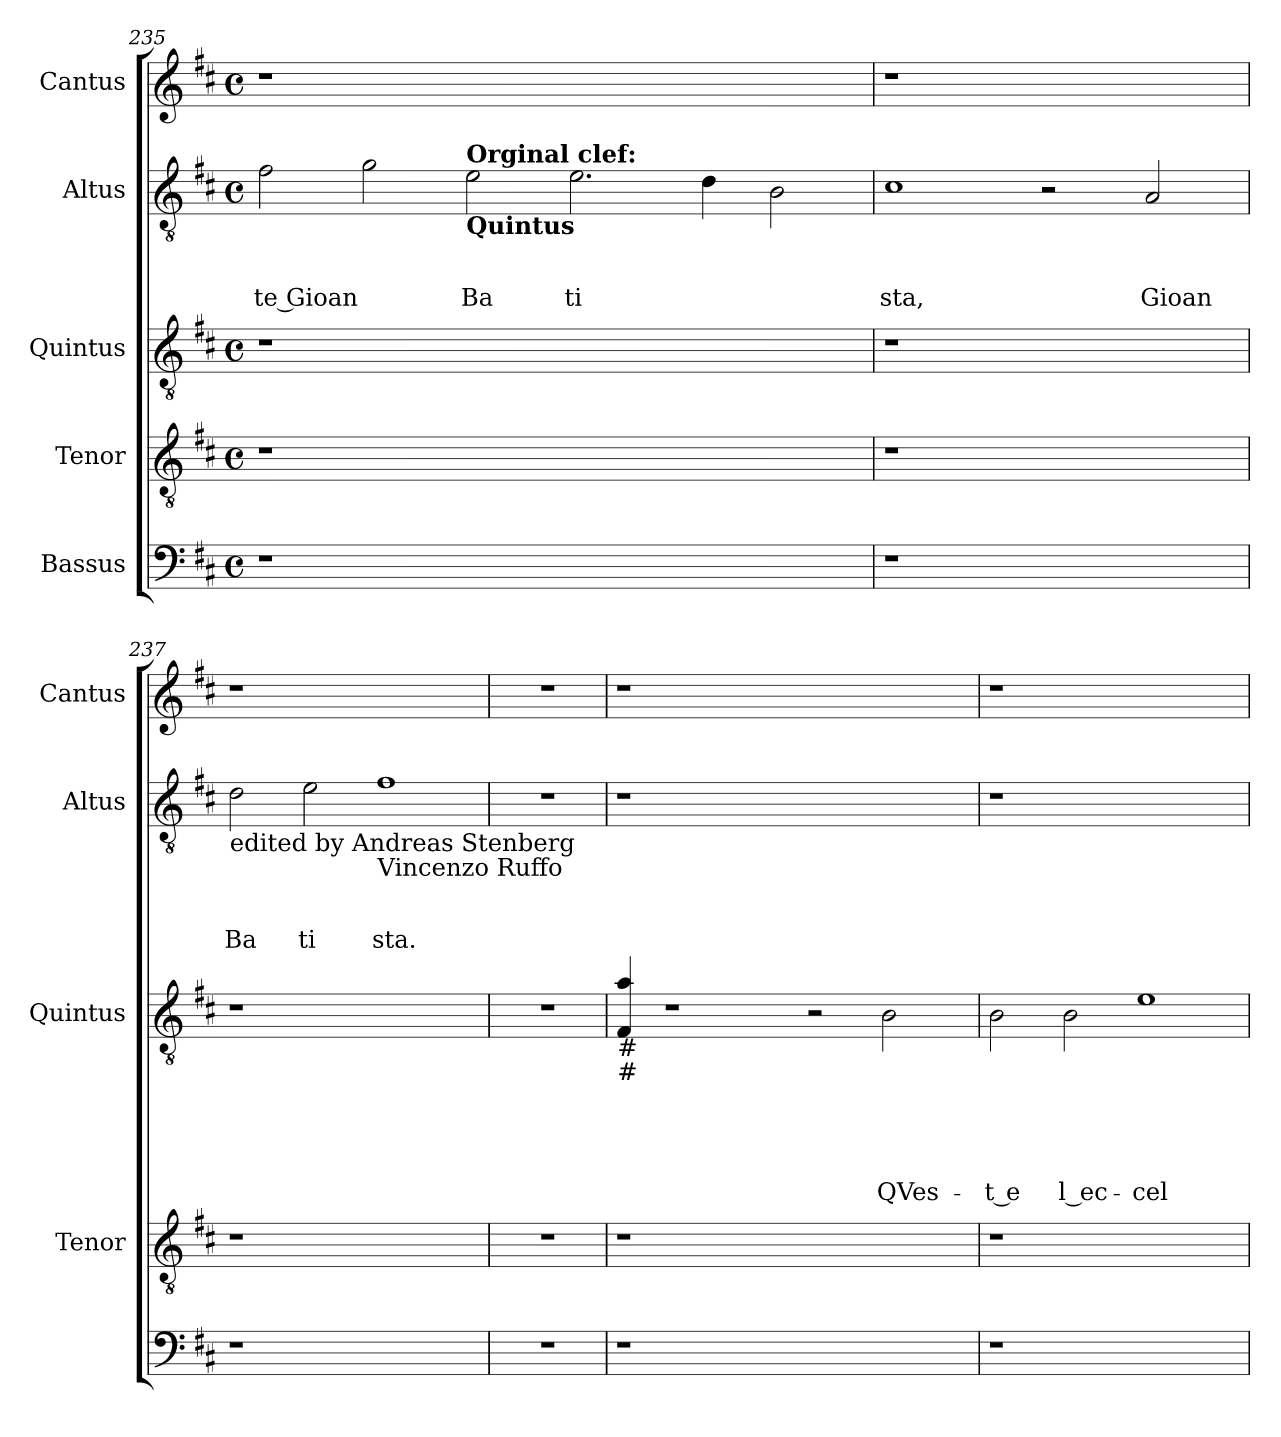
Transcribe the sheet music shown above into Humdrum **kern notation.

**kern	**kern	**kern	**text	**text	**text	**text	**text	**kern	**text	**text	**text	**kern
*part5	*part4	*part3	*part3	*part3	*part3	*part3	*part3	*part2	*part2	*part2	*part2	*part1
*staff5	*staff4	*staff3	*staff3	*staff3	*staff3	*staff3	*staff3	*staff2	*staff2	*staff2	*staff2	*staff1
*I"Bassus	*I"Tenor	*I"Quintus	*	*	*	*	*	*I"Altus	*	*	*	*I"Cantus
*	*I'Tenor	*I'Quintus	*	*	*	*	*	*I'Altus	*	*	*	*I'Cantus
*clefF4	*clefGv2	*clefGv2	*	*	*	*	*	*clefGv2	*	*	*	*clefG2
*k[f#c#]	*k[f#c#]	*k[f#c#]	*	*	*	*	*	*k[f#c#]	*	*	*	*k[f#c#]
*D:	*D:	*D:	*	*	*	*	*	*D:	*	*	*	*D:
*M4/4	*M4/4	*M4/4	*	*	*	*	*	*M4/4	*	*	*	*M4/4
*met(c)	*met(c)	*met(c)	*	*	*	*	*	*met(c)	*	*	*	*met(c)
=235	=235	=235	=235	=235	=235	=235	=235	=235	=235	=235	=235	=235
!	!	!	!	!	!	!	!	!	!	!	!LO:LY:b	!
1r	1r	1r	.	.	.	.	.	2f#\	.	.	te Gioan	1r
.	.	.	.	.	.	.	.	2g\	.	.	.	.
!	!	!	!	!	!	!	!	!LO:TX:a:B:t=Orginal clef&colon;	!	!	!	!
!	!	!	!	!	!	!	!	!LO:TX:b:B:t=Quintus	!	!	!	!
!	!	!	!	!	!	!	!	!	!	!	!LO:LY:b	!
0ryy	0ryy	0ryy	.	.	.	.	.	2e\	.	.	Ba	0ryy
!	!	!	!	!	!	!	!	!	!	!	!LO:LY:b	!
.	.	.	.	.	.	.	.	2.e\	.	.	ti	.
.	.	.	.	.	.	.	.	4d\	.	.	.	.
.	.	.	.	.	.	.	.	2B\	.	.	.	.
=236	=236	=236	=236	=236	=236	=236	=236	=236	=236	=236	=236	=236
!	!	!	!	!	!	!	!	!	!	!	!LO:LY:b	!
1r	1r	1r	.	.	.	.	.	1c#	.	.	sta,	1r
1ryy	1ryy	1ryy	.	.	.	.	.	2r	.	.	.	1ryy
!	!	!	!	!	!	!	!	!	!	!	!LO:LY:b	!
.	.	.	.	.	.	.	.	2A/	.	.	Gioan	.
=237	=237	=237	=237	=237	=237	=237	=237	=237	=237	=237	=237	=237
!	!	!	!	!	!	!	!	!LO:TX:b:t=edited by Andreas Stenberg	!	!	!	!
!	!	!	!	!	!	!	!	!	!	!	!LO:LY:b	!
1r	1r	1r	.	.	.	.	.	2d\	.	.	Ba	1r
!	!	!	!	!	!	!	!	!	!	!	!LO:LY:b	!
.	.	.	.	.	.	.	.	2e\	.	.	ti	.
!	!	!	!	!	!	!	!	!LO:TX:b:t=Vincenzo Ruffo	!	!	!	!
!	!	!	!	!	!	!	!	!	!	!	!LO:LY:b	!
1ryy	1ryy	1ryy	.	.	.	.	.	1f#	.	.	sta.	1ryy
=238	=238	=238	=238	=238	=238	=238	=238	=238	=238	=238	=238	=238
1r	1r	1r	.	.	.	.	.	1r	.	.	.	1r
!!LO:LB:g=z
=239	=239	=239	=239	=239	=239	=239	=239	=239	=239	=239	=239	=239
!	!	!LO:TX:b:t=#	!	!	!	!	!	!	!	!	!	!
!	!	!LO:TX:b:t=#	!	!	!	!	!	!	!	!	!	!
1r	1r	4F#/ 4a/	.	.	.	.	.	1r	.	.	.	1r
.	.	1r	.	.	.	.	.	.	.	.	.	.
1ryy	1ryy	.	.	.	.	.	.	1ryy	.	.	.	1ryy
.	.	2r	.	.	.	.	.	.	.	.	.	.
!	!	!	!	!	!	!	!LO:LY:b	!	!	!	!	!
.	.	2B\	.	.	.	.	QVes-	.	.	.	.	.
4ryy	4ryy	.	.	.	.	.	.	4ryy	.	.	.	4ryy
=240	=240	=240	=240	=240	=240	=240	=240	=240	=240	=240	=240	=240
!	!	!	!	!	!	!	!LO:LY:b:rj	!	!	!	!	!
1r	1r	2B\	.	.	.	.	-t e	1r	.	.	.	1r
!	!	!	!	!	!	!	!LO:LY:b:rj	!	!	!	!	!
.	.	2B\	.	.	.	.	l ec-	.	.	.	.	.
!	!	!	!	!	!	!	!LO:LY:b	!	!	!	!	!
1ryy	1ryy	1e	.	.	.	.	-cel-	1ryy	.	.	.	1ryy
=	=	=	=	=	=	=	=	=	=	=	=	=
*-	*-	*-	*-	*-	*-	*-	*-	*-	*-	*-	*-	*-
